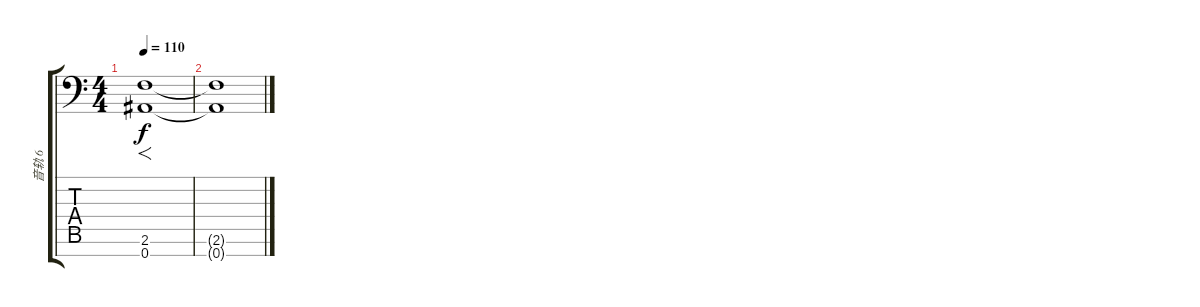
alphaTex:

\track ("音轨 6" "音轨 6") {instrument distortionguitar}
\staff {score tabs}
\tuning (Eb4 Bb3 Gb3 Db3 Ab2 Eb2 Bb1) {hide}
\ts (4 4)
\tempo 110
\clef f4
\ks c
(2.6 0.7).1{f dy f} |
(2.6{t} 0.7{t}).1
